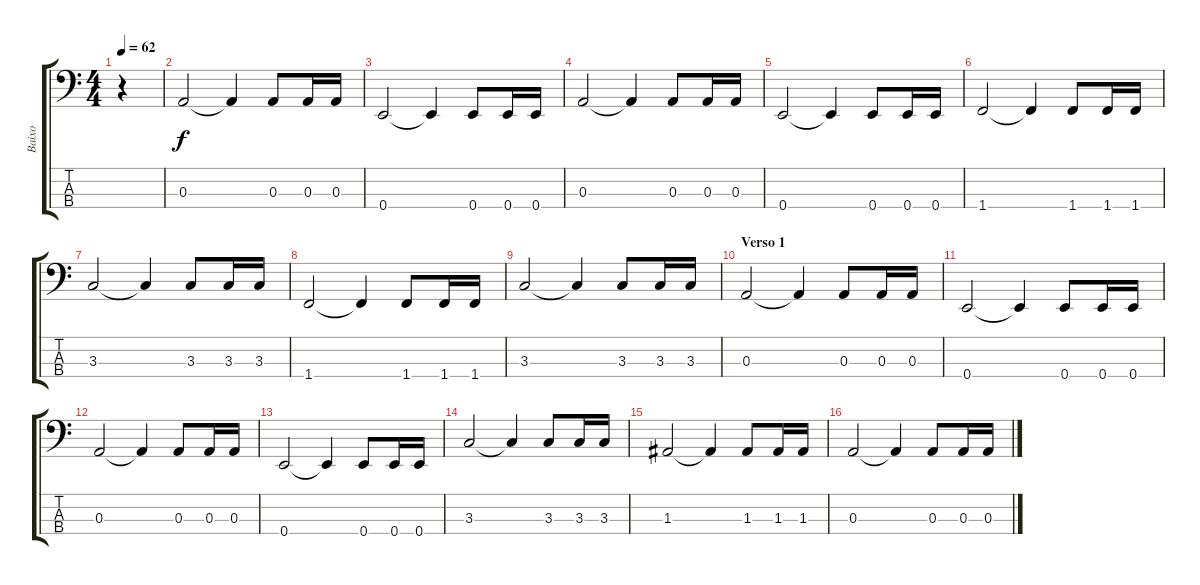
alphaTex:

\track ("Baixo" "Baixo") {instrument electricbassfinger}
\staff {score tabs}
\tuning (G2 D2 A1 E1) {hide}
\ts (4 4)
\tempo 62
\clef f4
\ks c
r.4{dy f instrument electricbassfinger} |
0.3.2 0.3{t}.4 0.3.8 0.3.16 0.3.16 |
0.4.2 0.4{t}.4 0.4.8 0.4.16 0.4.16 |
0.3.2 0.3{t}.4 0.3.8 0.3.16 0.3.16 |
0.4.2 0.4{t}.4 0.4.8 0.4.16 0.4.16 |
1.4.2 1.4{t}.4 1.4.8 1.4.16 1.4.16 |
3.3.2 3.3{t}.4 3.3.8 3.3.16 3.3.16 |
1.4.2 1.4{t}.4 1.4.8 1.4.16 1.4.16 |
3.3.2 3.3{t}.4 3.3.8 3.3.16 3.3.16 |
\section ("" "Verso 1")
0.3.2 0.3{t}.4 0.3.8 0.3.16 0.3.16 |
0.4.2 0.4{t}.4 0.4.8 0.4.16 0.4.16 |
0.3.2 0.3{t}.4 0.3.8 0.3.16 0.3.16 |
0.4.2 0.4{t}.4 0.4.8 0.4.16 0.4.16 |
3.3.2 3.3{t}.4 3.3.8 3.3.16 3.3.16 |
1.3.2 1.3{t}.4 1.3.8 1.3.16 1.3.16 |
0.3.2 0.3{t}.4 0.3.8 0.3.16 0.3.16
